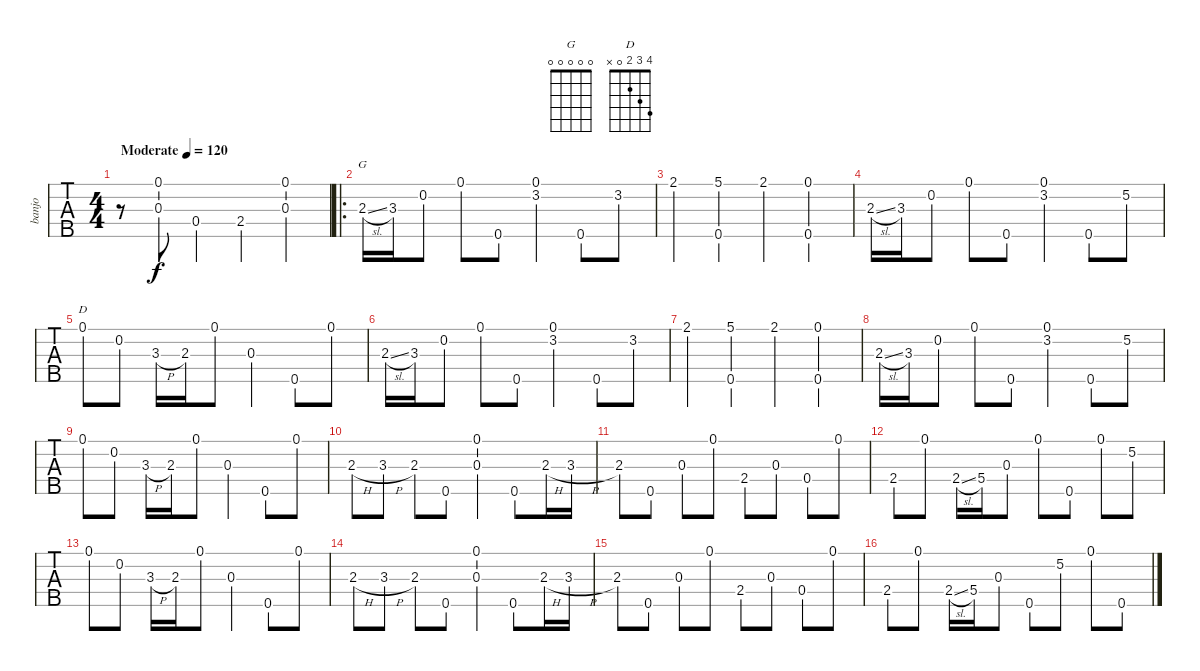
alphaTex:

\track ("banjo" "banjo") {instrument acousticguitarsteel}
\staff {tabs}
\tuning (D4 B3 G3 D3 G4) {hide}
\chord ("G" 0 0 0 0 0)
\chord ("D" 4 3 2 0 x)
\ts (4 4)
\tempo (120 "Moderate")
\clef g2
\ks c
r.8{dy f instrument acousticguitarsteel} (0.1 0.3).8 0.4.4 2.4.4 (0.1 0.3).4 |
\ro
2.3{sl}.16{ch "G"} 3.3.16 0.2.8 0.1.8 0.5.8 (0.1 3.2).4 0.5.8 3.2.8 |
2.1.4 (5.1 0.5).4 2.1.4 (0.1 0.5).4 |
2.3{sl}.16 3.3.16 0.2.8 0.1.8 0.5.8 (0.1 3.2).4 0.5.8 5.2.8 |
0.1.8{ch "D"} 0.2.8 3.3{h}.16 2.3.16 0.1.8 0.3.4 0.5.8 0.1.8 |
2.3{sl}.16 3.3.16 0.2.8 0.1.8 0.5.8 (0.1 3.2).4 0.5.8 3.2.8 |
2.1.4 (5.1 0.5).4 2.1.4 (0.1 0.5).4 |
2.3{sl}.16 3.3.16 0.2.8 0.1.8 0.5.8 (0.1 3.2).4 0.5.8 5.2.8 |
0.1.8 0.2.8 3.3{h}.16 2.3.16 0.1.8 0.3.4 0.5.8 0.1.8 |
2.3{h}.8 3.3{h}.8 2.3.8 0.5.8 (0.1 0.3).4 0.5.8 2.3{h}.16 3.3{h}.16 |
2.3.8 0.5.8 0.3.8 0.1.8 2.4.8 0.3.8 0.4.8 0.1.8 |
2.4.8 0.1.8 2.4{sl}.16 5.4.16 0.3.8 0.1.8 0.5.8 0.1.8 5.2.8 |
0.1.8 0.2.8 3.3{h}.16 2.3.16 0.1.8 0.3.4 0.5.8 0.1.8 |
2.3{h}.8 3.3{h}.8 2.3.8 0.5.8 (0.1 0.3).4 0.5.8 2.3{h}.16 3.3{h}.16 |
2.3.8 0.5.8 0.3.8 0.1.8 2.4.8 0.3.8 0.4.8 0.1.8 |
2.4.8 0.1.8 2.4{sl}.16 5.4.16 0.3.8 0.5.8 5.2.8 0.1.8 0.5.8
